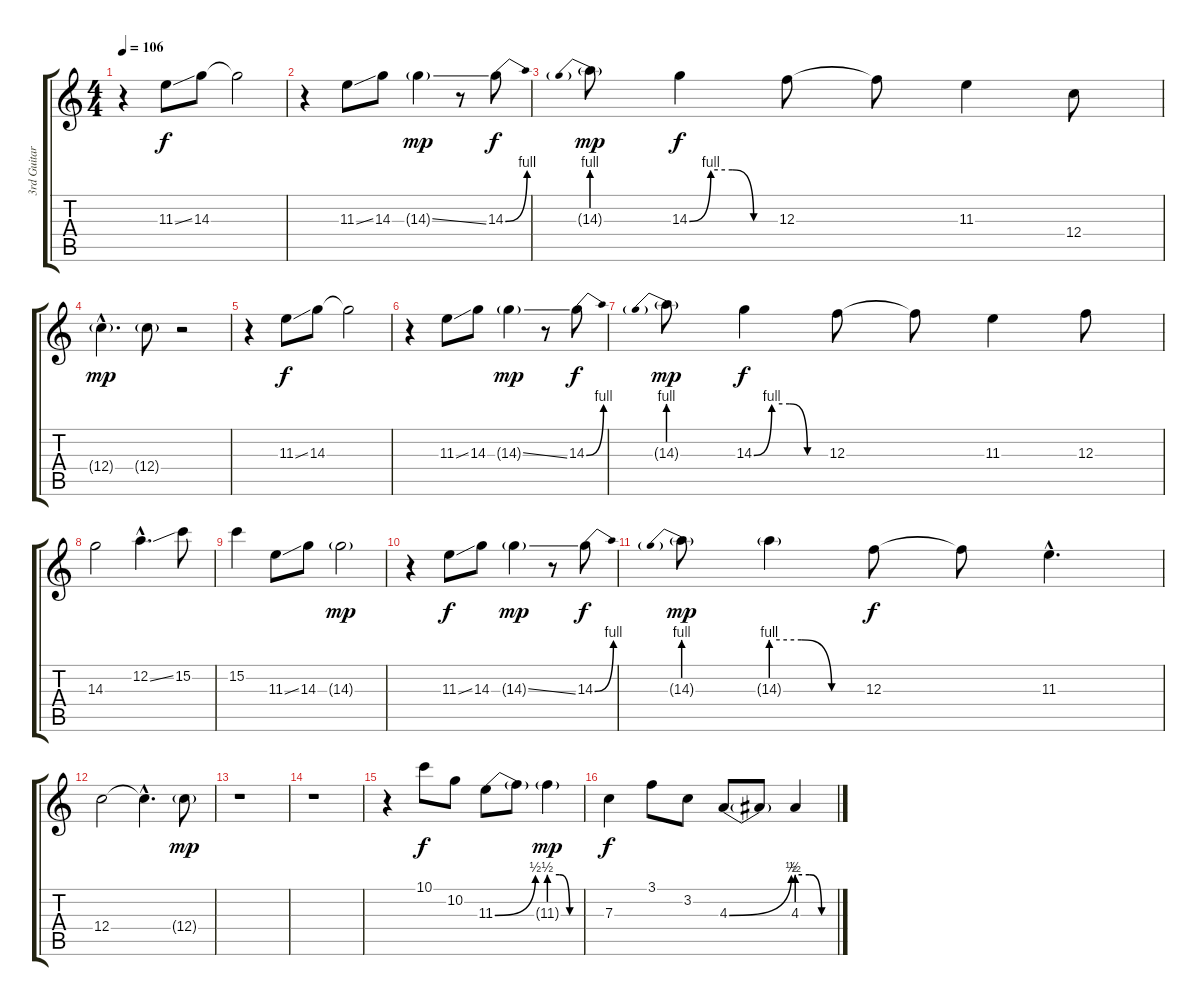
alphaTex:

\track ("3rd Guitar" "3rd Guitar") {instrument overdrivenguitar}
\staff {score tabs}
\tuning (D4 A3 F3 C3 G2 D2) {hide}
\ts (4 4)
\tempo 106
\clef g2
\ks c
r.4{dy mp} 11.3{ss}.8{dy f} 14.3.8 14.3{t}.2 |
r.4 11.3{ss}.8 14.3.8 14.3{ss g}.4{dy mp} r.8 14.3{be (bend 0 0 60 4)}.8{dy f} |
14.3{be (prebend 0 4 60 4) g}.8{dy mp} 14.3{be (custom 0 0 15 4 30 4 45 0 60 0)}.4{dy f} 12.3.8 12.3{t}.8 11.3.4 12.4.8 |
12.4{g hac}.4{d dy mp} 12.4{g}.8 r.2 |
r.4 11.3{ss}.8{dy f} 14.3.8 14.3{t}.2 |
r.4 11.3{ss}.8 14.3.8 14.3{ss g}.4{dy mp} r.8 14.3{be (bend 0 0 60 4)}.8{dy f} |
14.3{be (prebend 0 4 60 4) g}.8{dy mp} 14.3{be (custom 0 0 15 4 30 4 45 0 60 0)}.4{dy f} 12.3.8 12.3{t}.8 11.3.4 12.3.8 |
14.3.2 12.2{ss hac}.4{d} 15.2.8 |
15.2.4 11.3{ss}.8 14.3.8 14.3{g}.2{dy mp} |
r.4 11.3{ss}.8{dy f} 14.3.8 14.3{ss g}.4{dy mp} r.8 14.3{be (bend 0 0 60 4)}.8{dy f} |
14.3{be (prebend 0 4 60 4) g}.8{dy mp} 14.3{be (custom 0 4 20 4 40 0 60 0) g}.4 12.3.8{dy f} 12.3{t}.8 11.3{hac}.4{d} |
12.4.2 12.4{hac t}.4{d} 12.4{g}.8{dy mp} |
r.1 |
r.1 |
r.4 10.1.8{dy f} 10.2.8 11.3{be (bend 0 0 60 2)}.8 11.3{t}.8 11.3{be (custom 0 2 20 2 40 0 60 0) g}.4{dy mp} |
7.3.4{dy f} 3.1.8 3.2.8 4.3{be (bend 0 0 60 2)}.8 4.3{t}.8 4.3{be (custom 0 2 20 2 40 0 60 0)}.4
